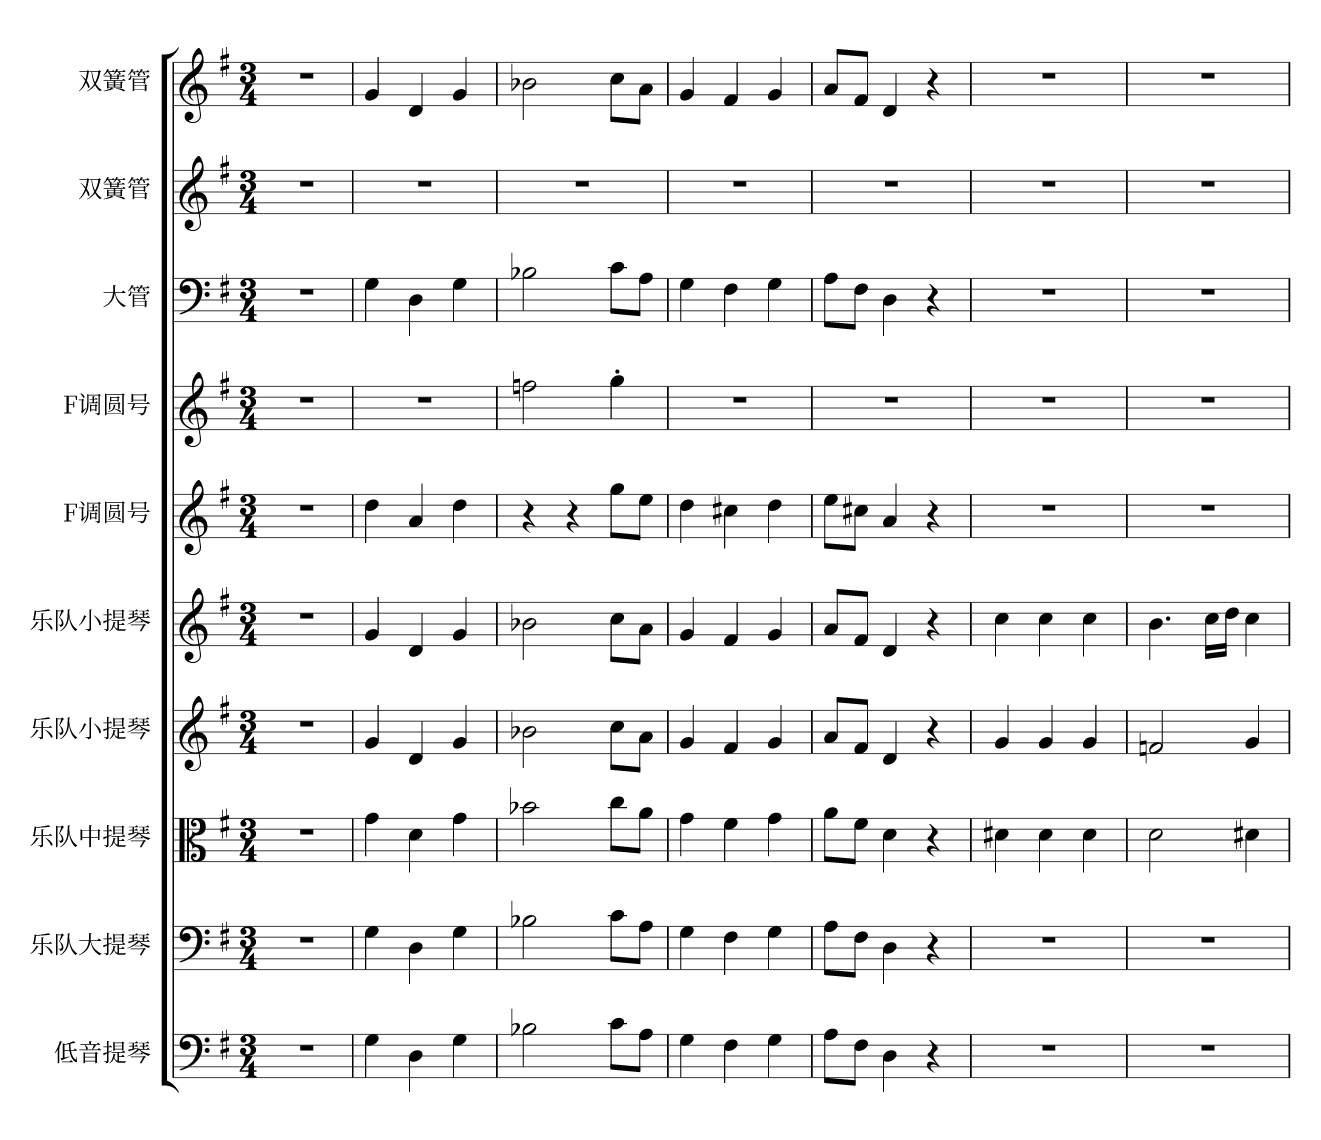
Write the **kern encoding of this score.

**kern	**kern	**kern	**kern	**kern	**kern	**kern	**kern	**kern	**kern
*part10	*part9	*part8	*part7	*part6	*part5	*part4	*part3	*part2	*part1
*staff10	*staff9	*staff8	*staff7	*staff6	*staff5	*staff4	*staff3	*staff2	*staff1
*I"低音提琴	*I"乐队大提琴	*I"乐队中提琴	*I"乐队小提琴	*I"乐队小提琴	*I"F调圆号	*I"F调圆号	*I"大管	*I"双簧管	*I"双簧管
*clefF4	*clefF4	*clefC3	*clefG2	*clefG2	*clefG2	*clefG2	*clefF4	*clefG2	*clefG2
*ITrd7c12	*	*	*	*	*ITrd4c7	*ITrd4c7	*	*	*
*k[f#]	*k[f#]	*k[f#]	*k[f#]	*k[f#]	*k[]	*k[]	*k[f#]	*k[f#]	*k[f#]
*M3/4	*M3/4	*M3/4	*M3/4	*M3/4	*M3/4	*M3/4	*M3/4	*M3/4	*M3/4
*MM128	*MM128	*MM128	*MM128	*MM128	*MM128	*MM128	*MM128	*MM128	*MM128
=1	=1	=1	=1	=1	=1	=1	=1	=1	=1
2.r	2.r	2.r	2.r	2.r	2.r	2.r	2.r	2.r	2.r
=2	=2	=2	=2	=2	=2	=2	=2	=2	=2
4GG\	4G\	4g\	4g/	4g/	4g\	2.r	4G\	2.r	4g/
4DD\	4D\	4d\	4d/	4d/	4d/	.	4D\	.	4d/
4GG\	4G\	4g\	4g/	4g/	4g\	.	4G\	.	4g/
=3	=3	=3	=3	=3	=3	=3	=3	=3	=3
2BB-X\	2B-X\	2b-X\	2b-X\	2b-X\	4r	2b-X\	2B-X\	2.r	2b-X\
.	.	.	.	.	4r	.	.	.	.
8C\L	8c\L	8cc\L	8cc\L	8cc\L	8cc\L	4cc'\	8c\L	.	8cc\L
8AA\J	8A\J	8a\J	8a\J	8a\J	8a\J	.	8A\J	.	8a\J
=4	=4	=4	=4	=4	=4	=4	=4	=4	=4
4GG\	4G\	4g\	4g/	4g/	4g\	2.r	4G\	2.r	4g/
4FF#\	4F#\	4f#\	4f#/	4f#/	4f#X\	.	4F#\	.	4f#/
4GG\	4G\	4g\	4g/	4g/	4g\	.	4G\	.	4g/
=5	=5	=5	=5	=5	=5	=5	=5	=5	=5
8AA\L	8A\L	8a\L	8a/L	8a/L	8a\L	2.r	8A\L	2.r	8a/L
8FF#\J	8F#\J	8f#\J	8f#/J	8f#/J	8f#X\J	.	8F#\J	.	8f#/J
4DD\	4D\	4d\	4d/	4d/	4d/	.	4D\	.	4d/
4r	4r	4r	4r	4r	4r	.	4r	.	4r
=6	=6	=6	=6	=6	=6	=6	=6	=6	=6
2.r	2.r	4d#X\	4g/	4cc\	2.r	2.r	2.r	2.r	2.r
.	.	4d#\	4g/	4cc\	.	.	.	.	.
.	.	4d#\	4g/	4cc\	.	.	.	.	.
=7	=7	=7	=7	=7	=7	=7	=7	=7	=7
2.r	2.r	2d\	2fn/	4.b\	2.r	2.r	2.r	2.r	2.r
.	.	.	.	16cc\LL	.	.	.	.	.
.	.	.	.	16dd\JJ	.	.	.	.	.
.	.	4d#X\	4g/	4cc\	.	.	.	.	.
=	=	=	=	=	=	=	=	=	=
*-	*-	*-	*-	*-	*-	*-	*-	*-	*-
